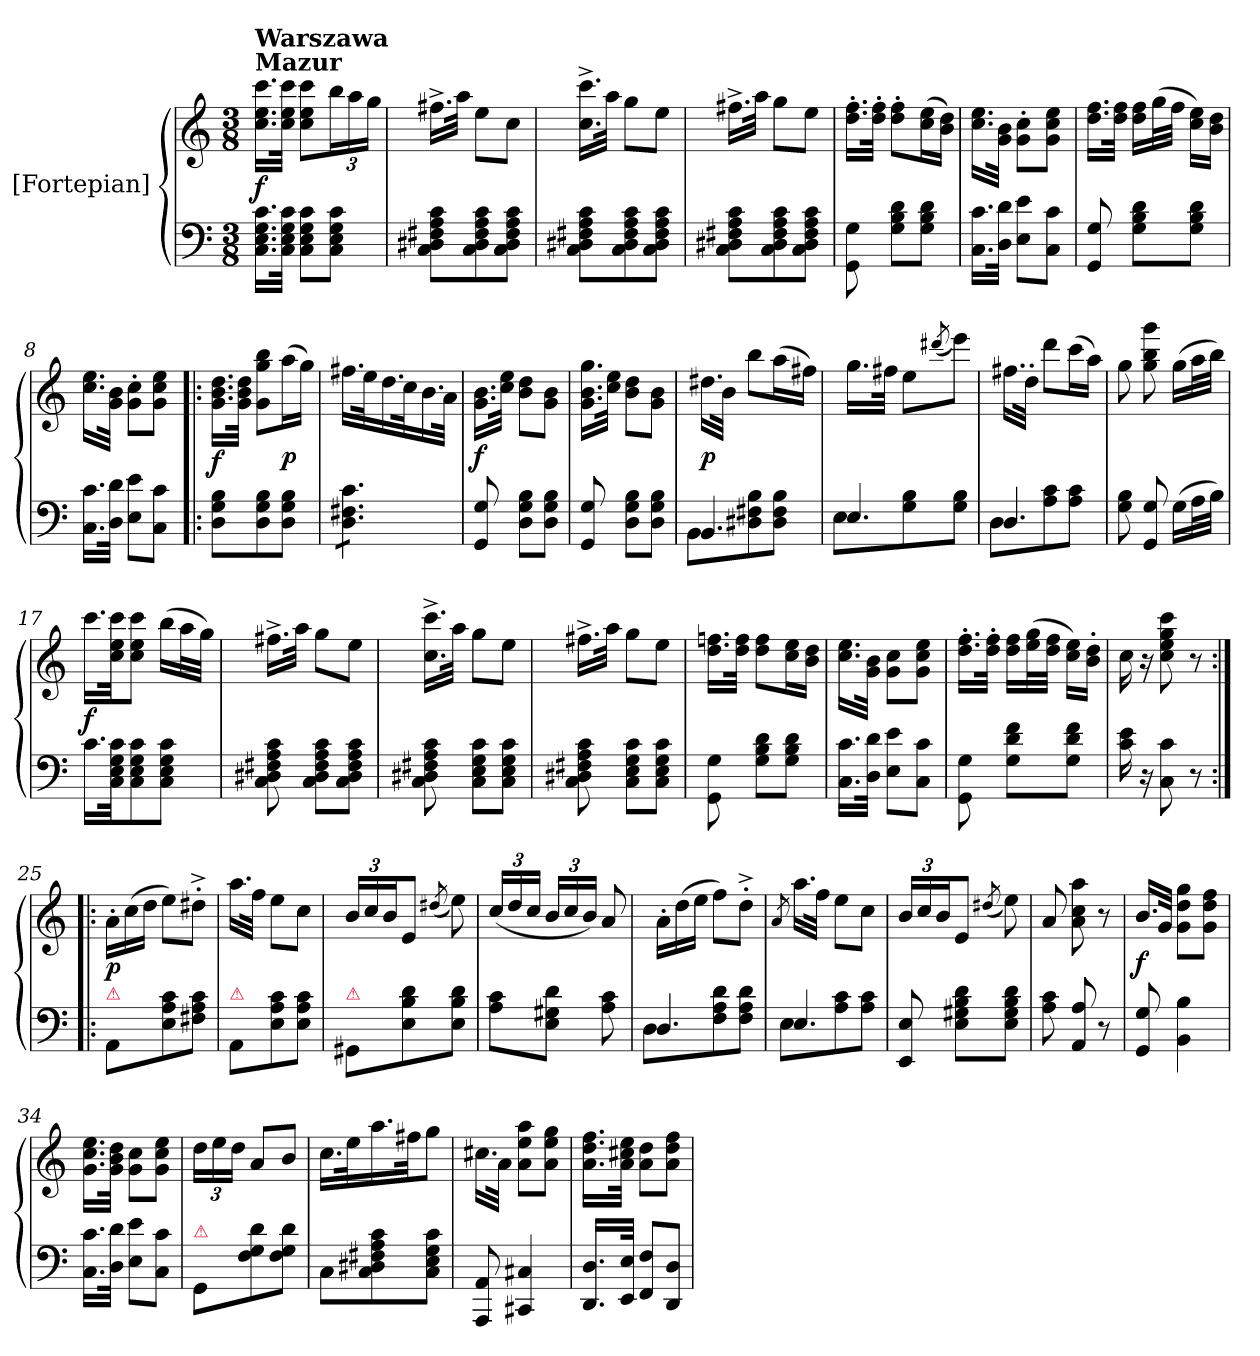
**kern	**kern	**dynam
*part1	*part1	*part1
*staff2	*staff1	*staff1/2
*I"[Fortepian]	*	*
*clefF4	*clefG2	*
*k[]	*k[]	*
*M3/8	*M3/8	*
=1	=1	=1
!	!LO:TX:a:B:t=Mazur	!
!	!LO:TX:a:B:t=Warszawa	!
16.C\ 16.E\ 16.G\ 16.c\LL	16.cc\ 16.ee\ 16.ccc\LL	f
32C\ 32E\ 32G\ 32c\JJk	32cc\ 32ee\ 32ccc\JJk	.
8C\ 8E\ 8G\ 8c\L	8cc\ 8ee\ 8ccc\L	.
8C\ 8E\ 8G\ 8c\J	24bb\L	.
.	24aa\	.
.	24gg\JJ	.
=2	=2	=2
8C\ 8D#X\ 8F#X\ 8A\ 8c\L	16.ff#X^<\LL	.
.	32aa\JJk	.
8C\ 8D#\ 8F#\ 8A\ 8c\	8ee\L	.
8C\ 8D#\ 8F#\ 8A\ 8c\J	8cc\J	.
=3	=3	=3
8C\ 8D#X\ 8F#X\ 8A\ 8c\L	16.cc^<\ 16.ccc^<\LL	.
.	32aa\JJk	.
8C\ 8D#\ 8F#\ 8A\ 8c\	8gg\L	.
8C\ 8D#\ 8F#\ 8A\ 8c\J	8ee\J	.
=4	=4	=4
8C\ 8D#X\ 8F#X\ 8A\ 8c\L	16.ff#X^<\LL	.
.	32aa\JJk	.
8C\ 8D#\ 8F#\ 8A\ 8c\	8gg\L	.
8C\ 8D#\ 8F#\ 8A\ 8c\J	8ee\J	.
=5	=5	=5
8GG\ 8G\	16.dd'\ 16.ff'\LL	.
.	32dd'\ 32ff'\JJk	.
8G\ 8B\ 8d\L	8dd'\ 8ff'\L	.
8G\ 8B\ 8d\J	(16cc\ 16ee\L	.
.	16b\ 16dd\JJ)	.
=6	=6	=6
16.C\ 16.c\LL	16.cc\ 16.ee\LL	.
32D\ 32d\JJk	32g\ 32b\JJk	.
8E\ 8e\L	8g'\ 8cc'\L	.
8C\ 8c\J	8g\ 8cc\ 8ee\J	.
=7	=7	=7
8GG/ 8G/	16.dd\ 16.ff\LL	.
.	32dd\ 32ff\JJk	.
8G\ 8B\ 8d\L	16dd\ 16ff\LL	.
.	(32gg\L	.
.	32ff\JJJ	.
8G\ 8B\ 8d\J	16cc\ 16ee\LL)	.
.	16b\ 16dd\JJ	.
=8	=8	=8
16.C\ 16.c\LL	16.cc\ 16.ee\LL	.
32D\ 32d\JJk	32g\ 32b\JJk	.
8E\ 8e\L	8g'\ 8cc'\L	.
8C\ 8c\J	8g\ 8cc\ 8ee\J	.
=9!|:	=9!|:	=9!|:
8D\ 8G\ 8B\L	16.g\ 16.b\ 16.dd\LL	f
.	32g\ 32b\ 32dd\JJk	.
8D\ 8G\ 8B\	8g\ 8gg\ 8bb\L	.
8D\ 8G\ 8B\J	(16aa\L	p
.	16gg\JJ)	.
=10	=10	=10
*tremolo	*	*
8D\ 8F#X\ 8c\L	16.ff#X\LL	.
.	32ee\K	.
8D\ 8F#X\ 8c\	16.dd\	.
.	32cc\K	.
8D\ 8F#X\ 8c\J	16.b\	.
*Xtremolo	*	*
.	32a\JJk	.
=11	=11	=11
8GG/ 8G/	16.g\ 16.b\LL	f
.	32cc\ 32ee\JJk	.
8D\ 8G\ 8B\L	8b\ 8dd\L	.
8D\ 8G\ 8B\J	8g\ 8b\J	.
=12	=12	=12
8GG/ 8G/	16.g\ 16.b\ 16.gg\LL	.
.	32cc\ 32ee\JJk	.
8D\ 8G\ 8B\L	8b\ 8dd\L	.
8D\ 8G\ 8B\J	8g\ 8b\J	.
=13	=13	=13
*^	*	*
4.BB/	8BB\L	16.dd#X\LL	p
.	.	32b\JJk	.
.	8D#X\ 8F#X\ 8B\	8bb\L	.
.	8D#\ 8F#\ 8B\J	(16aa\L	.
.	.	16ff#X\JJ)	.
=14	=14	=14	=14
4.E/	8E\L	16.gg\LL	.
.	.	32ff#X\JJk	.
.	8G\ 8B\	8ee\L	.
.	.	(8qddd#X/	.
.	8G\ 8B\J	8eee\J)	.
=15	=15	=15	=15
4.D/	8D\L	16.ff#X\LL	.
.	.	32dd'\JJk	.
.	8A\ 8c\	8ddd\L	.
.	8A\ 8c\J	(16ccc\L	.
.	.	16aa\JJ)	.
*v	*v	*	*
=16	=16	=16
8G\ 8B\	8gg\	.
8GG/ 8G/	8gg\ 8bb\ 8ggg\	for
(16G\LL	(16gg\LL	.
32A\L	32aa\L	.
32B\JJJ)	32bb\JJJ)	.
=17	=17	=17
16.c\LL	16.ccc\LL	f
32C\ 32E\ 32G\ 32c\JK	32cc\ 32ee\ 32ccc\JK	.
8C\ 8E\ 8G\ 8c\	8cc\ 8ee\ 8ccc\J	.
8C\ 8E\ 8G\ 8c\J	(16bb\LL	.
.	32aa\L	.
.	32gg\JJJ)	.
=18	=18	=18
8C\ 8D#X\ 8F#X\ 8A\ 8c\	16.ff#X^<\LL	.
.	32aa\JJk	.
8C\ 8D#\ 8F#\ 8A\ 8c\L	8gg\L	.
8C\ 8D#\ 8F#\ 8A\ 8c\J	8ee\J	.
=19	=19	=19
8C\ 8D#X\ 8F#X\ 8A\ 8c\	16.cc^<\ 16.ccc^<\LL	.
.	32aa\JJk	.
8C\ 8E\ 8G\ 8c\L	8gg\L	.
8C\ 8E\ 8G\ 8c\J	8ee\J	.
=20	=20	=20
8C\ 8D#X\ 8F#X\ 8A\ 8c\	16.ff#X^<\LL	.
.	32aa\JJk	.
8C\ 8E\ 8G\ 8c\L	8gg\L	.
8C\ 8E\ 8G\ 8c\J	8ee\J	.
=21	=21	=21
8GG\ 8G\	16.dd\ 16.ffn\LL	.
.	32dd\ 32ff\JJk	.
8G\ 8B\ 8d\L	8dd\ 8ff\L	.
8G\ 8B\ 8d\J	16cc\ 16ee\L	.
.	16b\ 16dd\JJ	.
=22	=22	=22
16.C\ 16.c\LL	16.cc\ 16.ee\LL	.
32D\ 32d\JJk	32g\ 32b\JJk	.
8E\ 8e\L	8g\ 8cc\L	.
8C\ 8c\J	8g\ 8cc\ 8ee\J	.
=23	=23	=23
8GG\ 8G\	16.dd'\ 16.ff'\LL	.
.	32dd'\ 32ff'\JJk	.
8G\ 8d\ 8f\L	16dd\ 16ff\LL	.
.	(32ee\ 32gg\L	.
.	32dd\ 32ff\JJJ	.
8G\ 8d\ 8f\J	16cc\ 16ee\LL)	.
.	16b'\ 16dd'\JJ	.
=24	=24	=24
16c\ 16e\	16cc\	.
16r	16r	.
8C\ 8c\	8cc\ 8ee\ 8gg\ 8ccc\	.
8r	8r	.
=25:|!|:	=25:|!|:	=25:|!|:
*	*Xtuplet	*
!LO:TX:a:color=crimson:t=⚠	!	!
8AA/L	24a'\LL	p
.	(24cc\	.
.	24dd\JJ	.
8E\ 8A\ 8c\	8ee\L)	.
8F#X\ 8A\ 8c\J	8dd#X'^<\J	.
=26	=26	=26
!LO:TX:a:color=crimson:t=⚠	!	!
8AA/L	16.aa\LL	.
.	32ff\JJk	.
8E\ 8A\ 8c\	8ee\L	.
8E\ 8A\ 8c\J	8cc\J	.
=27	=27	=27
*	*tuplet	*
!LO:TX:a:color=crimson:t=⚠	!	!
8GG#X/L	24b/LL	.
.	24cc/	.
.	24b/J	.
8E\ 8B\ 8d\	8e/J	.
.	(8qdd#X/	.
8E\ 8B\ 8d\J	8ee\)	.
=28	=28	=28
8A\ 8c\L	(24cc/LL	.
.	24dd/	.
.	24cc/JJ	.
8E\ 8G#X\ 8d\J	24b/LL	.
.	24cc/	.
.	24b/JJ)	.
8A\ 8c\	8a/	.
=29	=29	=29
*^	*	*
*	*	*Xtuplet	*
4.D/	8D\L	24a'\LL	.
.	.	(24dd\	.
.	.	24ee\JJ	.
.	8F\ 8A\ 8d\	8ff\L)	.
.	8F\ 8A\ 8d\J	8dd'^<\J	.
=30	=30	=30	=30
.	.	8qa/	.
4.E/	8E\L	16.aa\LL	.
.	.	32ff\JJk	.
.	8A\ 8c\	8ee\L	.
.	8A\ 8c\J	8cc\J	.
*v	*v	*	*
=31	=31	=31
*	*tuplet	*
8EE/ 8E/	24b/LL	.
.	24cc/	.
.	24b/J	.
8E\ 8G#X\ 8B\ 8d\L	8e/J	.
.	(8qdd#X/	.
8E\ 8G#\ 8B\ 8d\J	8ee\)	.
=32	=32	=32
8A\ 8c\	8a/	.
8AA/ 8A/	8a\ 8cc\ 8aa\	.
8r	8r	.
=33	=33	=33
8GG/ 8G/	16.b/LL	f
.	32g/JJk	.
4BB\ 4B\	8g\ 8dd\ 8gg\L	.
.	8g\ 8dd\ 8ff\J	.
=34	=34	=34
16.C\ 16.c\LL	16.g\ 16.cc\ 16.ee\LL	.
32D\ 32d\JJk	32g\ 32b\ 32dd\JJk	.
8E\ 8e\L	8g\ 8cc\L	.
8C\ 8c\J	8g\ 8cc\ 8ee\J	.
=35	=35	=35
!LO:TX:a:color=crimson:t=⚠	!	!
8GG/L	24dd\LL	.
.	24ee\	.
.	24dd\JJ	.
8F\ 8G\ 8d\	8a/L	.
8F\ 8G\ 8d\J	8b/J	.
=36	=36	=36
8C\L	16.cc\LL	.
.	32ee\K	.
8C\ 8D#X\ 8F#X\ 8A\ 8c\	16.aa\	.
.	32ff#X\JK	.
8C\ 8E\ 8G\ 8c\J	8gg\J	.
=37	=37	=37
8AAA/ 8AA/	16.cc#X\LL	.
.	32a\JJk	.
4CC#X/ 4C#X/	8a\ 8ee\ 8aa\L	.
.	8a\ 8ee\ 8gg\J	.
=38	=38	=38
16.DD/ 16.D/LL	16.a\ 16.dd\ 16.ff\LL	.
32EE/ 32E/JJk	32a\ 32cc#X\ 32ee\JJk	.
8FF/ 8F/L	8a\ 8dd\L	.
8DD/ 8D/J	8a\ 8dd\ 8ff\J	.
=	=	=
*-	*-	*-
